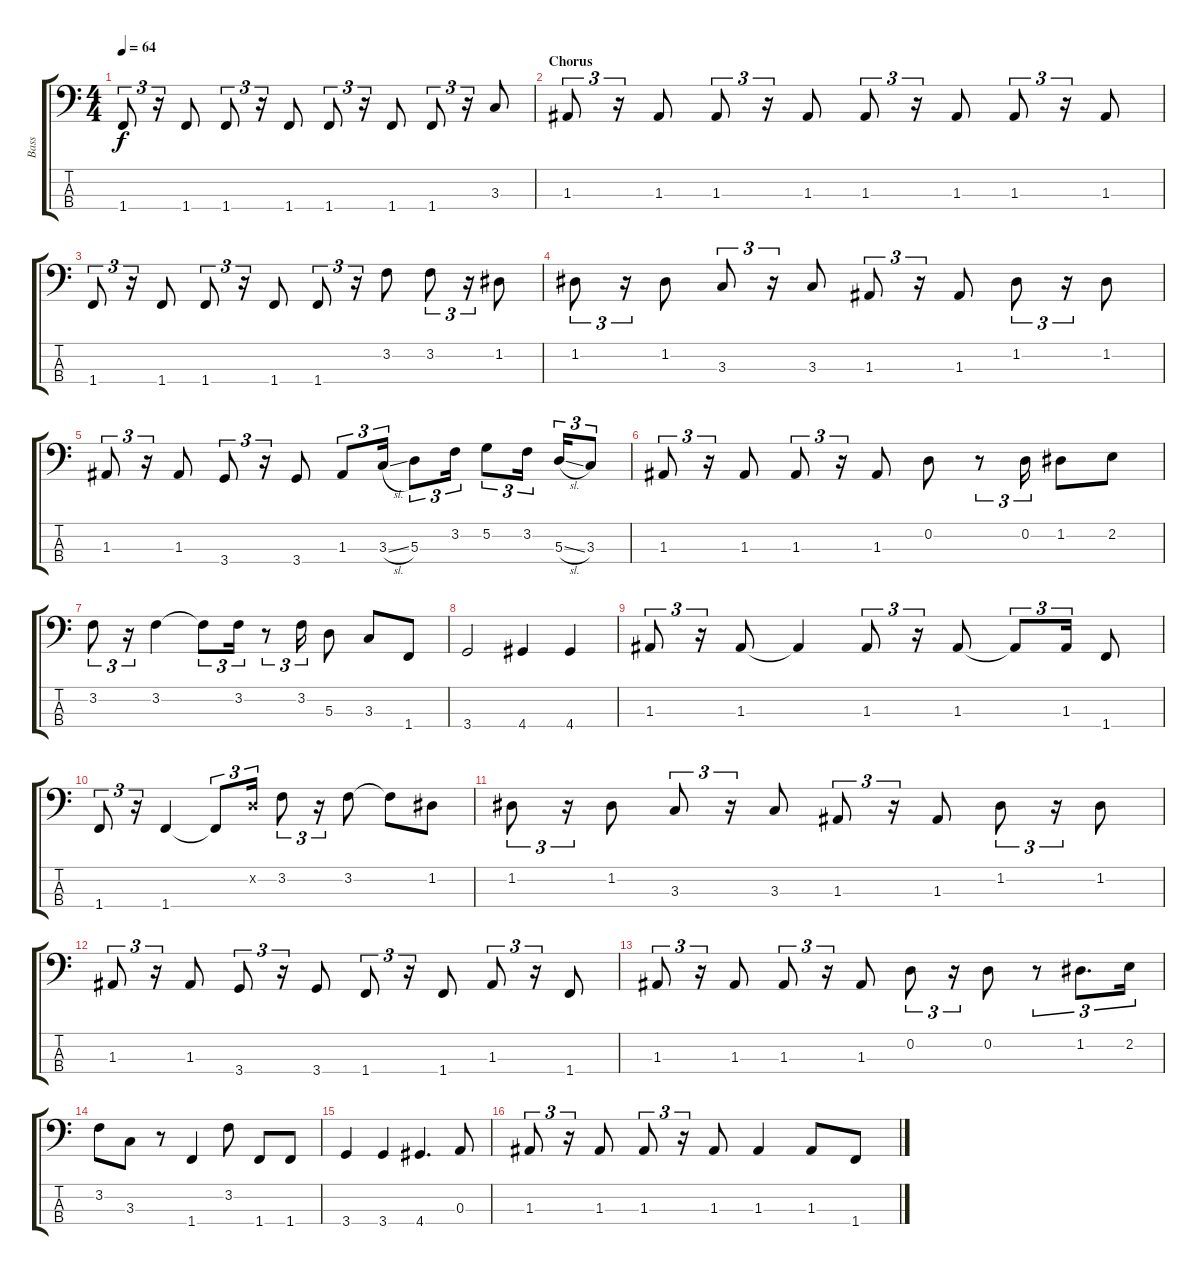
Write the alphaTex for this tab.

\track ("Bass" "Bass") {instrument electricbassfinger}
\staff {score tabs}
\tuning (G2 D2 A1 E1) {hide}
\ts (4 4)
\tempo 64
\clef f4
\ks c
1.4.8{tu (3 2) dy f} r.16{tu (3 2)} 1.4.8 1.4.8{tu (3 2)} r.16{tu (3 2)} 1.4.8 1.4.8{tu (3 2)} r.16{tu (3 2)} 1.4.8 1.4.8{tu (3 2)} r.16{tu (3 2)} 3.3.8 |
\section ("" "Chorus")
1.3.8{tu (3 2)} r.16{tu (3 2)} 1.3.8 1.3.8{tu (3 2)} r.16{tu (3 2)} 1.3.8 1.3.8{tu (3 2)} r.16{tu (3 2)} 1.3.8 1.3.8{tu (3 2)} r.16{tu (3 2)} 1.3.8 |
1.4.8{tu (3 2)} r.16{tu (3 2)} 1.4.8 1.4.8{tu (3 2)} r.16{tu (3 2)} 1.4.8 1.4.8{tu (3 2)} r.16{tu (3 2)} 3.2.8 3.2.8{tu (3 2)} r.16{tu (3 2)} 1.2.8 |
1.2.8{tu (3 2)} r.16{tu (3 2)} 1.2.8 3.3.8{tu (3 2)} r.16{tu (3 2)} 3.3.8 1.3.8{tu (3 2)} r.16{tu (3 2)} 1.3.8 1.2.8{tu (3 2)} r.16{tu (3 2)} 1.2.8 |
1.3.8{tu (3 2)} r.16{tu (3 2)} 1.3.8 3.4.8{tu (3 2)} r.16{tu (3 2)} 3.4.8 1.3.8{tu (3 2)} 3.3{sl}.16{tu (3 2)} 5.3.8{tu (3 2)} 3.2.16{tu (3 2)} 5.2.8{tu (3 2)} 3.2.16{tu (3 2)} 5.3{sl}.16{tu (3 2)} 3.3.8{tu (3 2)} |
1.3.8{tu (3 2)} r.16{tu (3 2)} 1.3.8 1.3.8{tu (3 2)} r.16{tu (3 2)} 1.3.8 0.2.8 r.8{tu (3 2)} 0.2.16{tu (3 2)} 1.2.8 2.2.8 |
3.2.8{tu (3 2)} r.16{tu (3 2)} 3.2.4 3.2{t}.8{tu (3 2)} 3.2.16{tu (3 2)} r.8{tu (3 2)} 3.2.16{tu (3 2)} 5.3.8 3.3.8 1.4.8 |
3.4.2 4.4.4 4.4.4 |
1.3.8{tu (3 2)} r.16{tu (3 2)} 1.3.8 1.3{t}.4 1.3.8{tu (3 2)} r.16{tu (3 2)} 1.3.8 1.3{t}.8{tu (3 2)} 1.3.16{tu (3 2)} 1.4.8 |
1.4.8{tu (3 2)} r.16{tu (3 2)} 1.4.4 1.4{t}.8{tu (3 2)} 0.2{x}.16{tu (3 2)} 3.2.8{tu (3 2)} r.16{tu (3 2)} 3.2.8 3.2{t}.8 1.2.8 |
1.2.8{tu (3 2)} r.16{tu (3 2)} 1.2.8 3.3.8{tu (3 2)} r.16{tu (3 2)} 3.3.8 1.3.8{tu (3 2)} r.16{tu (3 2)} 1.3.8 1.2.8{tu (3 2)} r.16{tu (3 2)} 1.2.8 |
1.3.8{tu (3 2)} r.16{tu (3 2)} 1.3.8 3.4.8{tu (3 2)} r.16{tu (3 2)} 3.4.8 1.4.8{tu (3 2)} r.16{tu (3 2)} 1.4.8 1.3.8{tu (3 2)} r.16{tu (3 2)} 1.4.8 |
1.3.8{tu (3 2)} r.16{tu (3 2)} 1.3.8 1.3.8{tu (3 2)} r.16{tu (3 2)} 1.3.8 0.2.8{tu (3 2)} r.16{tu (3 2)} 0.2.8 r.8{tu (3 2)} 1.2.8{d tu (3 2)} 2.2.16{tu (3 2)} |
3.2.8 3.3.8 r.8 1.4.4 3.2.8 1.4.8 1.4.8 |
3.4.4 3.4.4 4.4.4{d} 0.3.8 |
1.3.8{tu (3 2)} r.16{tu (3 2)} 1.3.8 1.3.8{tu (3 2)} r.16{tu (3 2)} 1.3.8 1.3.4 1.3.8 1.4.8
